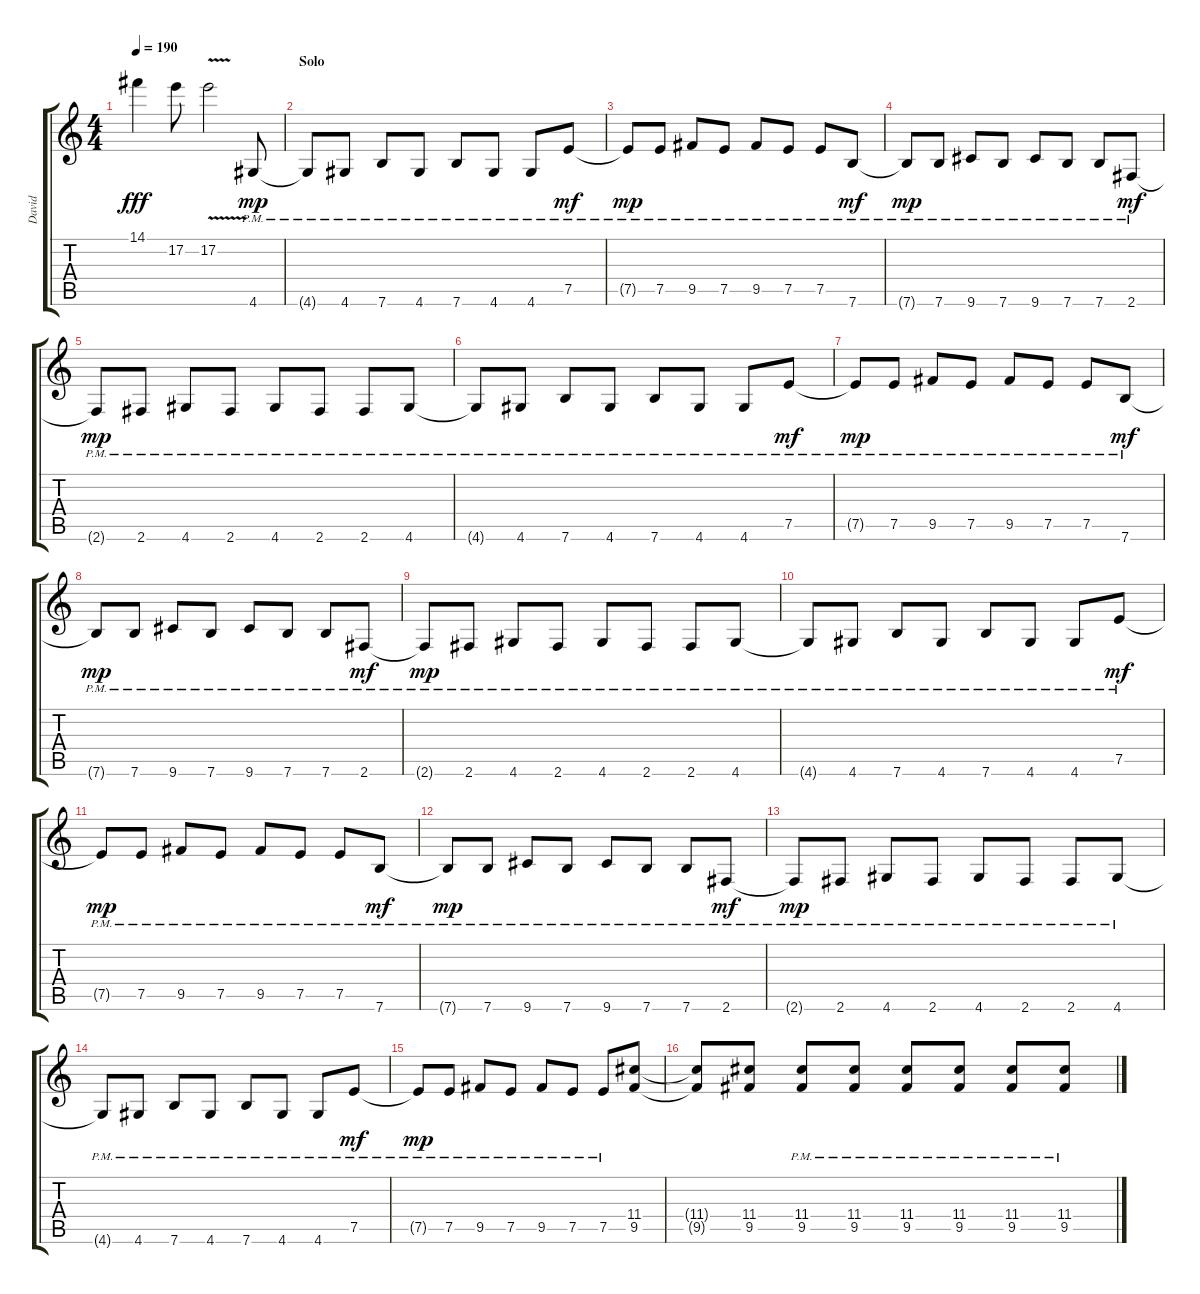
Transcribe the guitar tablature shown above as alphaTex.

\track ("David" "David") {instrument distortionguitar}
\staff {score tabs}
\tuning (E4 B3 G3 D3 A2 E2) {hide}
\ts (4 4)
\tempo 190
\clef g2
\ks c
14.1{t}.4{dy fff} 17.2.8 17.2{v}.2 4.6{pm}.8{dy mp} |
\section ("" "Solo")
4.6{pm t}.8 4.6{pm}.8 7.6{pm}.8 4.6{pm}.8 7.6{pm}.8 4.6{pm}.8 4.6{pm}.8 7.5{pm}.8{dy mf} |
7.5{pm t}.8{dy mp} 7.5{pm}.8 9.5{pm}.8 7.5{pm}.8 9.5{pm}.8 7.5{pm}.8 7.5{pm}.8 7.6{pm}.8{dy mf} |
7.6{pm t}.8{dy mp} 7.6{pm}.8 9.6{pm}.8 7.6{pm}.8 9.6{pm}.8 7.6{pm}.8 7.6{pm}.8 2.6{pm}.8{dy mf} |
2.6{pm t}.8{dy mp} 2.6{pm}.8 4.6{pm}.8 2.6{pm}.8 4.6{pm}.8 2.6{pm}.8 2.6{pm}.8 4.6{pm}.8 |
4.6{pm t}.8 4.6{pm}.8 7.6{pm}.8 4.6{pm}.8 7.6{pm}.8 4.6{pm}.8 4.6{pm}.8 7.5{pm}.8{dy mf} |
7.5{pm t}.8{dy mp} 7.5{pm}.8 9.5{pm}.8 7.5{pm}.8 9.5{pm}.8 7.5{pm}.8 7.5{pm}.8 7.6{pm}.8{dy mf} |
7.6{pm t}.8{dy mp} 7.6{pm}.8 9.6{pm}.8 7.6{pm}.8 9.6{pm}.8 7.6{pm}.8 7.6{pm}.8 2.6{pm}.8{dy mf} |
2.6{pm t}.8{dy mp} 2.6{pm}.8 4.6{pm}.8 2.6{pm}.8 4.6{pm}.8 2.6{pm}.8 2.6{pm}.8 4.6{pm}.8 |
4.6{pm t}.8 4.6{pm}.8 7.6{pm}.8 4.6{pm}.8 7.6{pm}.8 4.6{pm}.8 4.6{pm}.8 7.5{pm}.8{dy mf} |
7.5{pm t}.8{dy mp} 7.5{pm}.8 9.5{pm}.8 7.5{pm}.8 9.5{pm}.8 7.5{pm}.8 7.5{pm}.8 7.6{pm}.8{dy mf} |
7.6{pm t}.8{dy mp} 7.6{pm}.8 9.6{pm}.8 7.6{pm}.8 9.6{pm}.8 7.6{pm}.8 7.6{pm}.8 2.6{pm}.8{dy mf} |
2.6{pm t}.8{dy mp} 2.6{pm}.8 4.6{pm}.8 2.6{pm}.8 4.6{pm}.8 2.6{pm}.8 2.6{pm}.8 4.6{pm}.8 |
4.6{pm t}.8 4.6{pm}.8 7.6{pm}.8 4.6{pm}.8 7.6{pm}.8 4.6{pm}.8 4.6{pm}.8 7.5{pm}.8{dy mf} |
7.5{pm t}.8{dy mp} 7.5{pm}.8 9.5{pm}.8 7.5{pm}.8 9.5{pm}.8 7.5{pm}.8 7.5{pm}.8 (11.4 9.5).8 |
(11.4{t} 9.5{t}).8 (11.4 9.5).8 (11.4{pm} 9.5{pm}).8 (11.4{pm} 9.5{pm}).8 (11.4{pm} 9.5{pm}).8 (11.4{pm} 9.5{pm}).8 (11.4{pm} 9.5{pm}).8 (11.4{pm} 9.5{pm}).8
